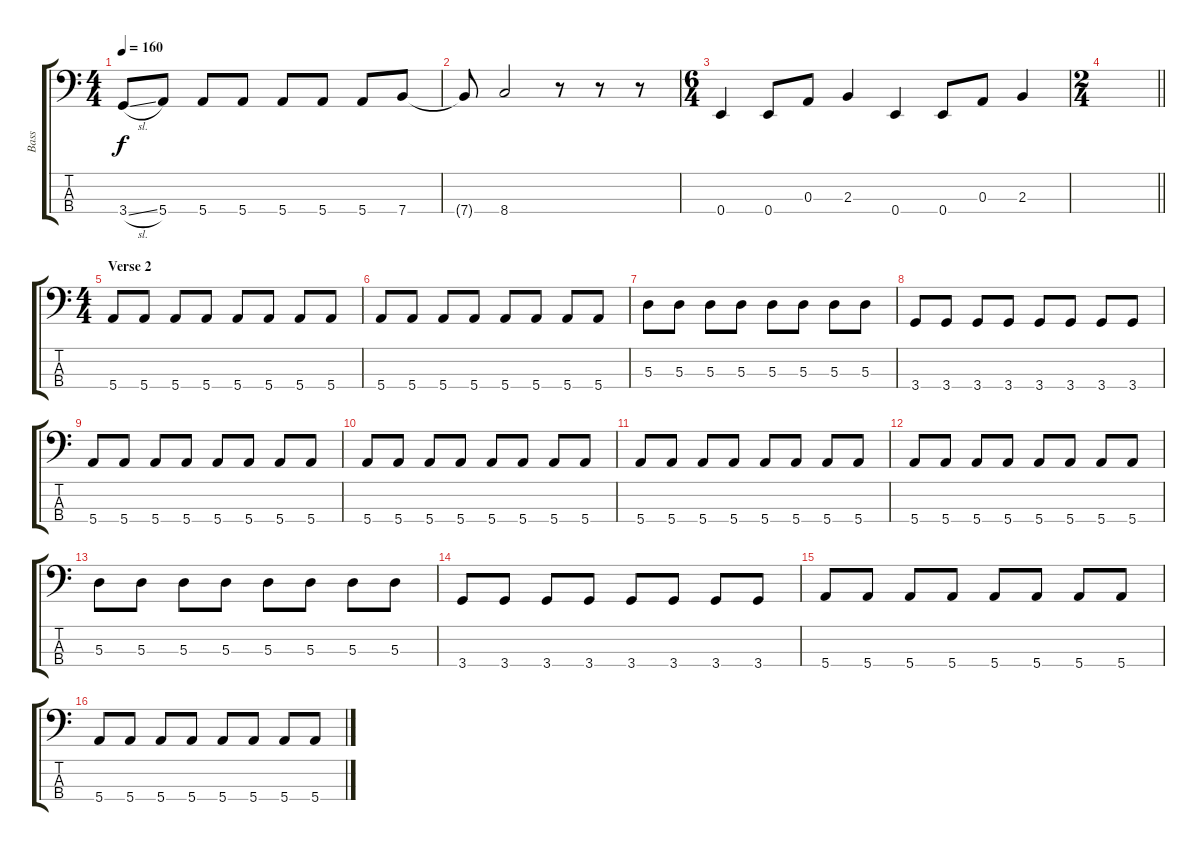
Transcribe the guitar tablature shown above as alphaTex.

\track ("Bass" "Bass") {instrument electricbassfinger}
\staff {score tabs}
\tuning (G2 D2 A1 E1) {hide}
\ts (4 4)
\tempo 160
\clef f4
\ks c
3.4{sl}.8{dy f} 5.4.8 5.4.8 5.4.8 5.4.8 5.4.8 5.4.8 7.4.8 |
7.4{t}.8 8.4.2 r.8 r.8 r.8 |
\ts (6 4)
0.4.4 0.4.8 0.3.8 2.3.4 0.4.4 0.4.8 0.3.8 2.3.4 |
\ts (2 4)
\barLineRight lightlight
|
\ts (4 4)
\section ("" "Verse 2")
5.4.8 5.4.8 5.4.8 5.4.8 5.4.8 5.4.8 5.4.8 5.4.8 |
5.4.8 5.4.8 5.4.8 5.4.8 5.4.8 5.4.8 5.4.8 5.4.8 |
5.3.8 5.3.8 5.3.8 5.3.8 5.3.8 5.3.8 5.3.8 5.3.8 |
3.4.8 3.4.8 3.4.8 3.4.8 3.4.8 3.4.8 3.4.8 3.4.8 |
5.4.8 5.4.8 5.4.8 5.4.8 5.4.8 5.4.8 5.4.8 5.4.8 |
5.4.8 5.4.8 5.4.8 5.4.8 5.4.8 5.4.8 5.4.8 5.4.8 |
5.4.8 5.4.8 5.4.8 5.4.8 5.4.8 5.4.8 5.4.8 5.4.8 |
5.4.8 5.4.8 5.4.8 5.4.8 5.4.8 5.4.8 5.4.8 5.4.8 |
5.3.8 5.3.8 5.3.8 5.3.8 5.3.8 5.3.8 5.3.8 5.3.8 |
3.4.8 3.4.8 3.4.8 3.4.8 3.4.8 3.4.8 3.4.8 3.4.8 |
5.4.8 5.4.8 5.4.8 5.4.8 5.4.8 5.4.8 5.4.8 5.4.8 |
5.4.8 5.4.8 5.4.8 5.4.8 5.4.8 5.4.8 5.4.8 5.4.8
